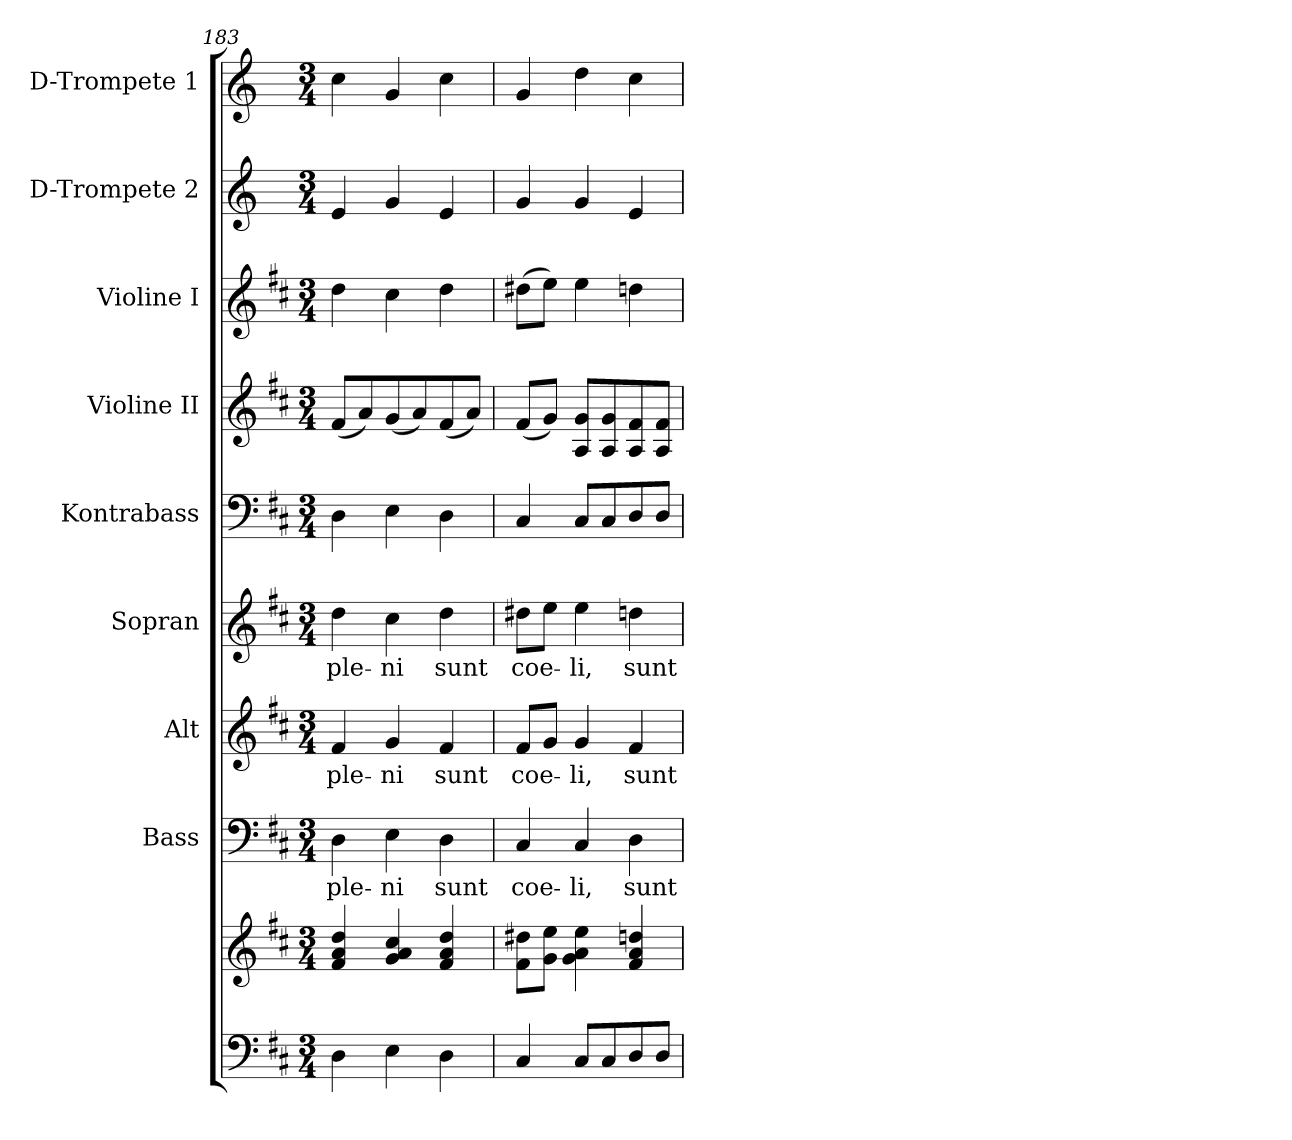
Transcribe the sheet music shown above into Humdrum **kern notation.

**kern	**kern	**kern	**text	**kern	**text	**kern	**text	**kern	**kern	**kern	**kern	**kern
*part9	*part9	*part8	*part8	*part7	*part7	*part6	*part6	*part5	*part4	*part3	*part2	*part1
*staff10	*staff9	*staff8	*staff8	*staff7	*staff7	*staff6	*staff6	*staff5	*staff4	*staff3	*staff2	*staff1
*	*	*I"Bass	*	*I"Alt	*	*I"Sopran	*	*I"Kontrabass	*I"Violine II	*I"Violine I	*I"D-Trompete 2	*I"D-Trompete 1
*	*	*I'B.	*	*I'A.	*	*I'S.	*	*I'Kb.	*I'Vl. II	*I'Vl. I	*I'D Trp. 2	*I'D Trp. 1
*clefF4	*clefG2	*clefF4	*	*clefG2	*	*clefG2	*	*clefF4	*clefG2	*clefG2	*clefG2	*clefG2
*	*	*	*	*	*	*	*	*ITrd7c12	*	*	*ITrd-1c-2	*ITrd-1c-2
*k[f#c#]	*k[f#c#]	*k[f#c#]	*	*k[f#c#]	*	*k[f#c#]	*	*k[f#c#]	*k[f#c#]	*k[f#c#]	*k[f#c#]	*k[f#c#]
*D:	*D:	*D:	*	*D:	*	*D:	*	*D:	*D:	*D:	*D:	*D:
*M3/4	*M3/4	*M3/4	*	*M3/4	*	*M3/4	*	*M3/4	*M3/4	*M3/4	*M3/4	*M3/4
=183	=183	=183	=183	=183	=183	=183	=183	=183	=183	=183	=183	=183
!	!	!	!LO:LY:b	!	!LO:LY:b	!	!LO:LY:b	!	!	!	!	!
4D\	4f#/ 4a/ 4dd/	4D\	ple-	4f#/	ple-	4dd\	ple-	4DD\	(<8f#/L	4dd\	4f#/	4dd\
.	.	.	.	.	.	.	.	.	8a/)	.	.	.
!	!	!	!LO:LY:b	!	!LO:LY:b	!	!LO:LY:b	!	!	!	!	!
4E\	4g/ 4a/ 4cc#/	4E\	-ni	4g/	-ni	4cc#\	-ni	4EE\	(<8g/	4cc#\	4a/	4a/
.	.	.	.	.	.	.	.	.	8a/)	.	.	.
!	!	!	!LO:LY:b	!	!LO:LY:b	!	!LO:LY:b	!	!	!	!	!
4D\	4f#/ 4a/ 4dd/	4D\	sunt	4f#/	sunt	4dd\	sunt	4DD\	(<8f#/	4dd\	4f#/	4dd\
.	.	.	.	.	.	.	.	.	8a/J)	.	.	.
!!LO:PB:g=z
=184	=184	=184	=184	=184	=184	=184	=184	=184	=184	=184	=184	=184
!	!	!	!LO:LY:b	!	!LO:LY:b	!	!LO:LY:b	!	!	!	!	!
4C#/	8f#\ 8dd#X\L	4C#/	coe-	8f#/L	coe-	8dd#X\L	coe-	4CC#/	(<8f#/L	(>8dd#X\L	4a/	4a/
.	8g\ 8ee\J	.	.	8g/J	.	8ee\J	.	.	8g/J)	8ee\J)	.	.
!	!	!	!LO:LY:b	!	!LO:LY:b	!	!LO:LY:b	!	!	!	!	!
8C#/L	4g\ 4a\ 4ee\	4C#/	-li,	4g/	-li,	4ee\	-li,	8CC#/L	8A/ 8g/L	4ee\	4a/	4ee\
8C#/	.	.	.	.	.	.	.	8CC#/	8A/ 8g/	.	.	.
!	!	!	!LO:LY:b	!	!LO:LY:b	!	!LO:LY:b	!	!	!	!	!
8D/	4f#/ 4a/ 4ddn/	4D\	sunt	4f#/	sunt	4ddn\	sunt	8DD/	8A/ 8f#/	4ddn\	4f#/	4dd\
8D/J	.	.	.	.	.	.	.	8DD/J	8A/ 8f#/J	.	.	.
=	=	=	=	=	=	=	=	=	=	=	=	=
*-	*-	*-	*-	*-	*-	*-	*-	*-	*-	*-	*-	*-
